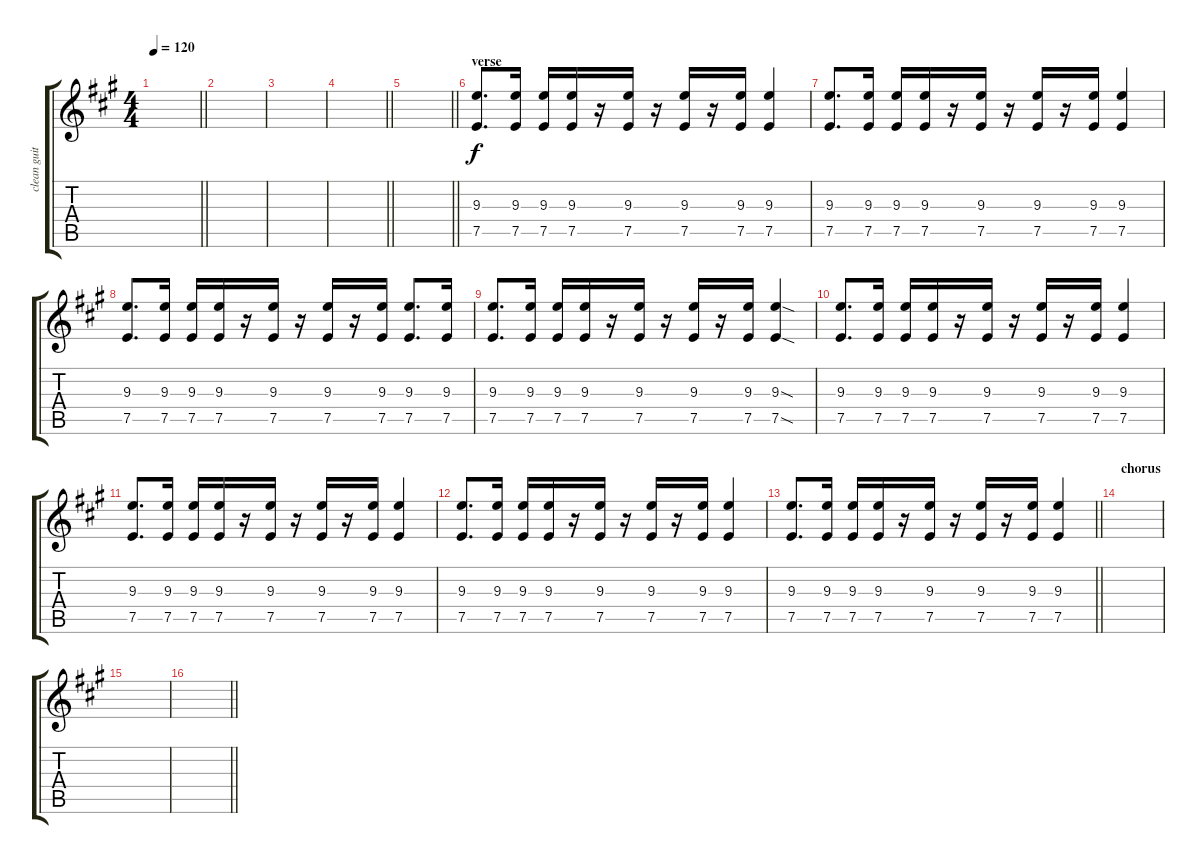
\track ("clean guitar" "clean guit") {instrument electricguitarclean}
\staff {score tabs}
\tuning (E4 B3 G3 D3 A2 E2) {hide}
\ts (4 4)
\tempo 120
\clef g2
\barLineRight lightlight
\ks a
|
|
|
\barLineRight lightlight
|
\barLineRight lightlight
|
\section ("" "verse")
(9.3 7.5).8{d} (9.3 7.5).16 (9.3 7.5).16 (9.3 7.5).16 r.16 (9.3 7.5).16 r.16 (9.3 7.5).16 r.16 (9.3 7.5).16 (9.3 7.5).4 |
(9.3 7.5).8{d} (9.3 7.5).16 (9.3 7.5).16 (9.3 7.5).16 r.16 (9.3 7.5).16 r.16 (9.3 7.5).16 r.16 (9.3 7.5).16 (9.3 7.5).4 |
(9.3 7.5).8{d} (9.3 7.5).16 (9.3 7.5).16 (9.3 7.5).16 r.16 (9.3 7.5).16 r.16 (9.3 7.5).16 r.16 (9.3 7.5).16 (9.3 7.5).8{d} (9.3 7.5).16 |
(9.3 7.5).8{d} (9.3 7.5).16 (9.3 7.5).16 (9.3 7.5).16 r.16 (9.3 7.5).16 r.16 (9.3 7.5).16 r.16 (9.3 7.5).16 (9.3{sod} 7.5{sod}).4 |
(9.3 7.5).8{d} (9.3 7.5).16 (9.3 7.5).16 (9.3 7.5).16 r.16 (9.3 7.5).16 r.16 (9.3 7.5).16 r.16 (9.3 7.5).16 (9.3 7.5).4 |
(9.3 7.5).8{d} (9.3 7.5).16 (9.3 7.5).16 (9.3 7.5).16 r.16 (9.3 7.5).16 r.16 (9.3 7.5).16 r.16 (9.3 7.5).16 (9.3 7.5).4 |
(9.3 7.5).8{d} (9.3 7.5).16 (9.3 7.5).16 (9.3 7.5).16 r.16 (9.3 7.5).16 r.16 (9.3 7.5).16 r.16 (9.3 7.5).16 (9.3 7.5).4 |
\barLineRight lightlight
(9.3 7.5).8{d} (9.3 7.5).16 (9.3 7.5).16 (9.3 7.5).16 r.16 (9.3 7.5).16 r.16 (9.3 7.5).16 r.16 (9.3 7.5).16 (9.3 7.5).4 |
\section ("" "chorus")
|
|
\barLineRight lightlight
